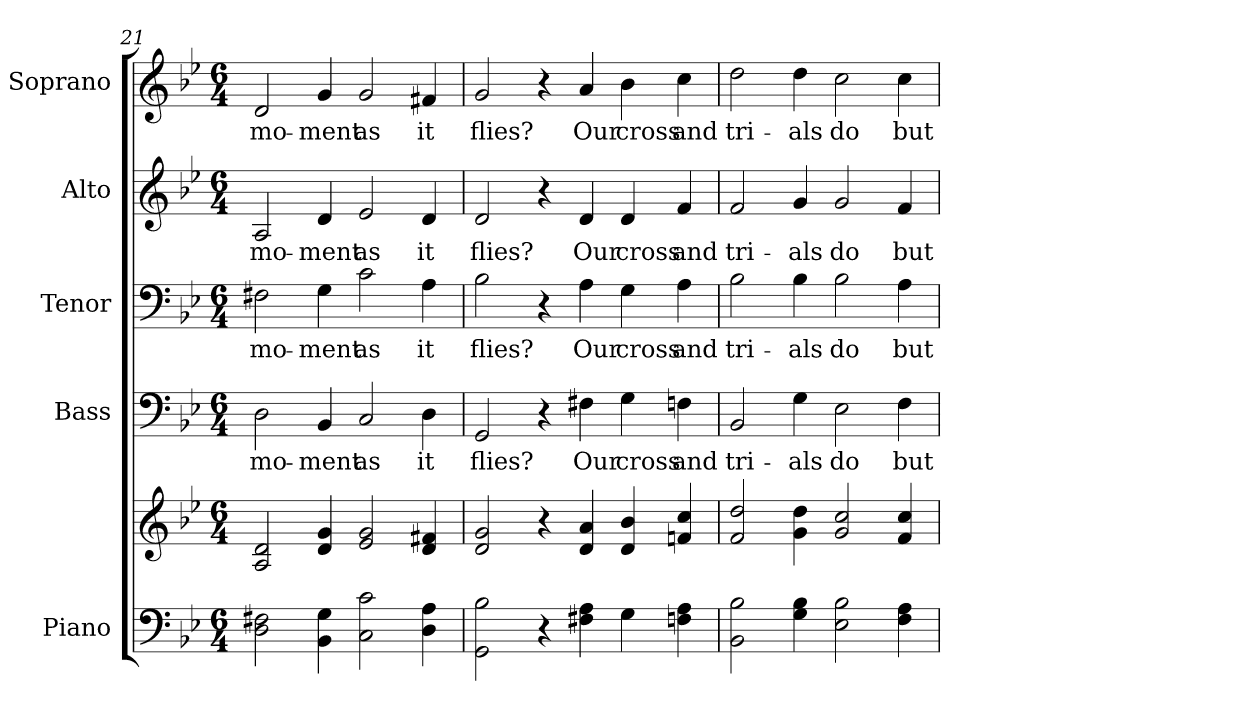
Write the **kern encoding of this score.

**kern	**kern	**kern	**text	**kern	**text	**kern	**text	**kern	**text
*part5	*part5	*part4	*part4	*part3	*part3	*part2	*part2	*part1	*part1
*staff6	*staff5	*staff4	*staff4	*staff3	*staff3	*staff2	*staff2	*staff1	*staff1
*I"Piano	*	*I"Bass	*	*I"Tenor	*	*I"Alto	*	*I"Soprano	*
*I'Pno.	*	*I'B.	*	*I'T.	*	*I'A.	*	*I'S.	*
*clefF4	*clefG2	*clefF4	*	*clefF4	*	*clefG2	*	*clefG2	*
*k[b-e-]	*k[b-e-]	*k[b-e-]	*	*k[b-e-]	*	*k[b-e-]	*	*k[b-e-]	*
*B-:	*B-:	*B-:	*	*B-:	*	*B-:	*	*B-:	*
*M6/4	*M6/4	*M6/4	*	*M6/4	*	*M6/4	*	*M6/4	*
=21	=21	=21	=21	=21	=21	=21	=21	=21	=21
!	!	!	!LO:LY:b:color=#000000	!	!	!	!	!	!
!	!	!	!	!	!LO:LY:b:color=#000000	!	!	!	!
!	!	!	!	!	!	!	!LO:LY:b:color=#000000	!	!
!	!	!	!	!	!	!	!	!	!LO:LY:b:color=#000000
2Di\ 2F#Xi	2Ai/ 2di	2Di\	mo-	2F#Xi\	mo-	2Ai/	mo-	2di/	mo-
!	!	!	!LO:LY:b:color=#000000	!	!	!	!	!	!
!	!	!	!	!	!LO:LY:b:color=#000000	!	!	!	!
!	!	!	!	!	!	!	!LO:LY:b:color=#000000	!	!
!	!	!	!	!	!	!	!	!	!LO:LY:b:color=#000000
4BB-i\ 4Gi	4di/ 4gi	4BB-i/	-ment	4Gi\	-ment	4di/	-ment	4gi/	-ment
!	!	!	!LO:LY:b:color=#000000	!	!	!	!	!	!
!	!	!	!	!	!LO:LY:b:color=#000000	!	!	!	!
!	!	!	!	!	!	!	!LO:LY:b:color=#000000	!	!
!	!	!	!	!	!	!	!	!	!LO:LY:b:color=#000000
2Ci\ 2ci	2e-i/ 2gi	2Ci/	as	2ci\	as	2e-i/	as	2gi/	as
!	!	!	!LO:LY:b:color=#000000	!	!	!	!	!	!
!	!	!	!	!	!LO:LY:b:color=#000000	!	!	!	!
!	!	!	!	!	!	!	!LO:LY:b:color=#000000	!	!
!	!	!	!	!	!	!	!	!	!LO:LY:b:color=#000000
4Di\ 4Ai	4di/ 4f#Xi	4Di\	it	4Ai\	it	4di/	it	4f#Xi/	it
!!LO:PB:g=z
=22	=22	=22	=22	=22	=22	=22	=22	=22	=22
!	!	!	!LO:LY:b:color=#000000	!	!	!	!	!	!
!	!	!	!	!	!LO:LY:b:color=#000000	!	!	!	!
!	!	!	!	!	!	!	!LO:LY:b:color=#000000	!	!
!	!	!	!	!	!	!	!	!	!LO:LY:b:color=#000000
2GGi\ 2B-i	2di/ 2gi	2GGi/	flies?	2B-i\	flies?	2di/	flies?	2gi/	flies?
4r	4r	4r	.	4r	.	4r	.	4r	.
!	!	!	!LO:LY:b:color=#000000	!	!	!	!	!	!
!	!	!	!	!	!LO:LY:b:color=#000000	!	!	!	!
!	!	!	!	!	!	!	!LO:LY:b:color=#000000	!	!
!	!	!	!	!	!	!	!	!	!LO:LY:b:color=#000000
4F#Xi\ 4Ai	4di/ 4ai	4F#Xi\	Our	4Ai\	Our	4di/	Our	4ai/	Our
!	!	!	!LO:LY:b:color=#000000	!	!	!	!	!	!
!	!	!	!	!	!LO:LY:b:color=#000000	!	!	!	!
!	!	!	!	!	!	!	!LO:LY:b:color=#000000	!	!
!	!	!	!	!	!	!	!	!	!LO:LY:b:color=#000000
4Gi\	4di/ 4b-i	4Gi\	cross	4Gi\	cross	4di/	cross	4b-i\	cross
!	!	!	!LO:LY:b:color=#000000	!	!	!	!	!	!
!	!	!	!	!	!LO:LY:b:color=#000000	!	!	!	!
!	!	!	!	!	!	!	!LO:LY:b:color=#000000	!	!
!	!	!	!	!	!	!	!	!	!LO:LY:b:color=#000000
4Fni\ 4Ai	4fni/ 4cci	4Fni\	and	4Ai\	and	4fi/	and	4cci\	and
=23	=23	=23	=23	=23	=23	=23	=23	=23	=23
!	!	!	!LO:LY:b:color=#000000	!	!	!	!	!	!
!	!	!	!	!	!LO:LY:b:color=#000000	!	!	!	!
!	!	!	!	!	!	!	!LO:LY:b:color=#000000	!	!
!	!	!	!	!	!	!	!	!	!LO:LY:b:color=#000000
2BB-i\ 2B-i	2fi/ 2ddi	2BB-i/	tri-	2B-i\	tri-	2fi/	tri-	2ddi\	tri-
!	!	!	!LO:LY:b:color=#000000	!	!	!	!	!	!
!	!	!	!	!	!LO:LY:b:color=#000000	!	!	!	!
!	!	!	!	!	!	!	!LO:LY:b:color=#000000	!	!
!	!	!	!	!	!	!	!	!	!LO:LY:b:color=#000000
4Gi\ 4B-i	4gi\ 4ddi	4Gi\	-als	4B-i\	-als	4gi/	-als	4ddi\	-als
!	!	!	!LO:LY:b:color=#000000	!	!	!	!	!	!
!	!	!	!	!	!LO:LY:b:color=#000000	!	!	!	!
!	!	!	!	!	!	!	!LO:LY:b:color=#000000	!	!
!	!	!	!	!	!	!	!	!	!LO:LY:b:color=#000000
2E-i\ 2B-i	2gi/ 2cci	2E-i\	do	2B-i\	do	2gi/	do	2cci\	do
!	!	!	!LO:LY:b:color=#000000	!	!	!	!	!	!
!	!	!	!	!	!LO:LY:b:color=#000000	!	!	!	!
!	!	!	!	!	!	!	!LO:LY:b:color=#000000	!	!
!	!	!	!	!	!	!	!	!	!LO:LY:b:color=#000000
4Fi\ 4Ai	4fi/ 4cci	4Fi\	but	4Ai\	but	4fi/	but	4cci\	but
=	=	=	=	=	=	=	=	=	=
*-	*-	*-	*-	*-	*-	*-	*-	*-	*-
